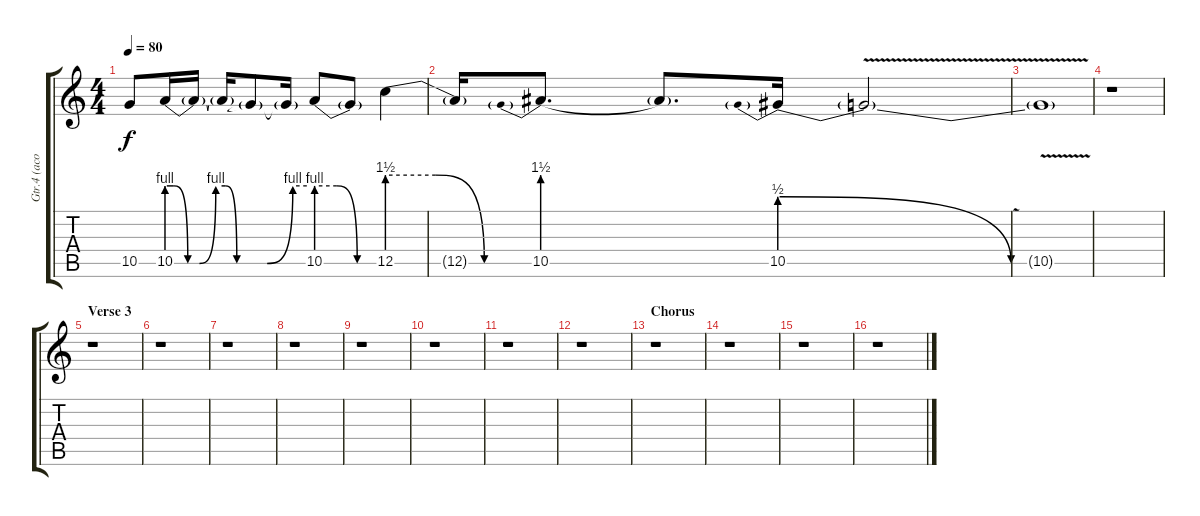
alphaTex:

\track ("Gtr.4 (acous. w/dist.)" "Gtr.4 (aco") {instrument distortionguitar}
\staff {score tabs}
\tuning (E4 B3 G3 D3 A2 E2) {hide}
\ts (4 4)
\tempo 80
\clef g2
\ks c
10.5{t}.8{dy f} 10.5{be (custom 0 4 3 4 9 0 14 0 21 4 25 4 30 0 43 0 54 4 60 4)}.16 10.5{t}.16 10.5{t}.16 10.5{t}.8 10.5{t}.16 10.5{be (custom 0 4 20 4 40 0 60 0)}.8 10.5{t}.8 12.5{be (custom 0 6 20 6 40 0 60 0)}.4 |
12.5{t}.16 10.5{be (prebend 0 6 60 6)}.8{d} 10.5{t}.8{d} 10.5{be (prebendrelease 0 2 60 0)}.16 10.5{v t}.2 |
10.5{t}.1 |
r.1 |
\section ("" "Verse 3")
r.1 |
r.1 |
r.1 |
r.1 |
r.1 |
r.1 |
r.1 |
r.1 |
\section ("" "Chorus")
r.1 |
r.1 |
r.1 |
r.1
